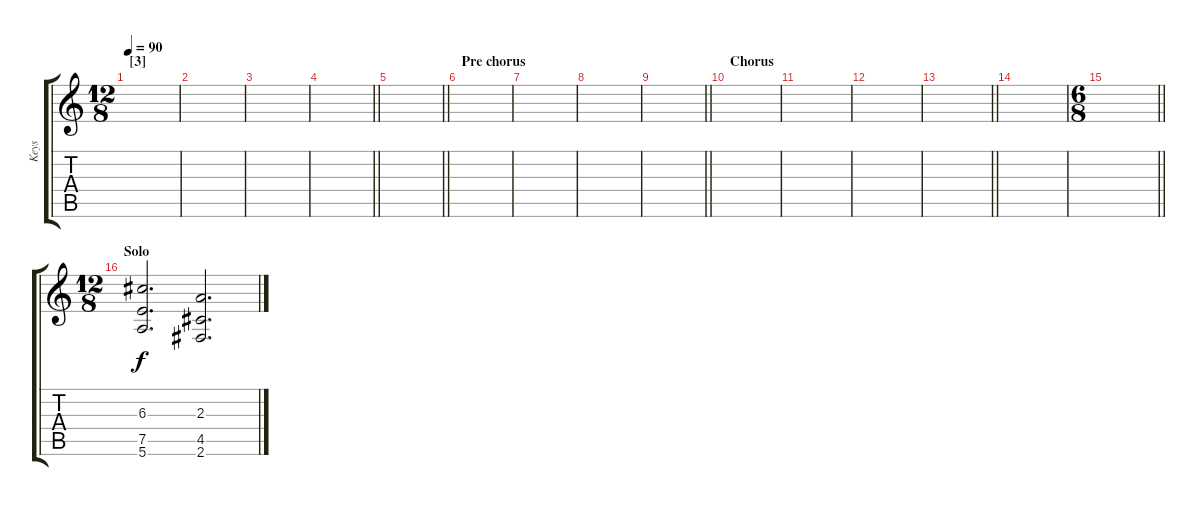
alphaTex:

\track ("Keys" "Keys") {instrument electricguitarclean}
\staff {score tabs}
\tuning (E4 B3 G3 D3 A2 E2) {hide}
\ts (12 8)
\section ("" "[3]")
\tempo 90
\clef g2
\ks c
|
|
|
\barLineRight lightlight
|
\section ("" "")
\barLineRight lightlight
|
\section ("" "Pre chorus")
|
|
|
\barLineRight lightlight
|
\section ("" "Chorus")
|
|
|
\barLineRight lightlight
|
\section ("" "")
|
\ts (6 8)
\barLineRight lightlight
|
\ts (12 8)
\section ("" "Solo")
(6.3 7.5 5.6).2{d volume 16 balance 8} (2.3 4.5 2.6).2{d}
